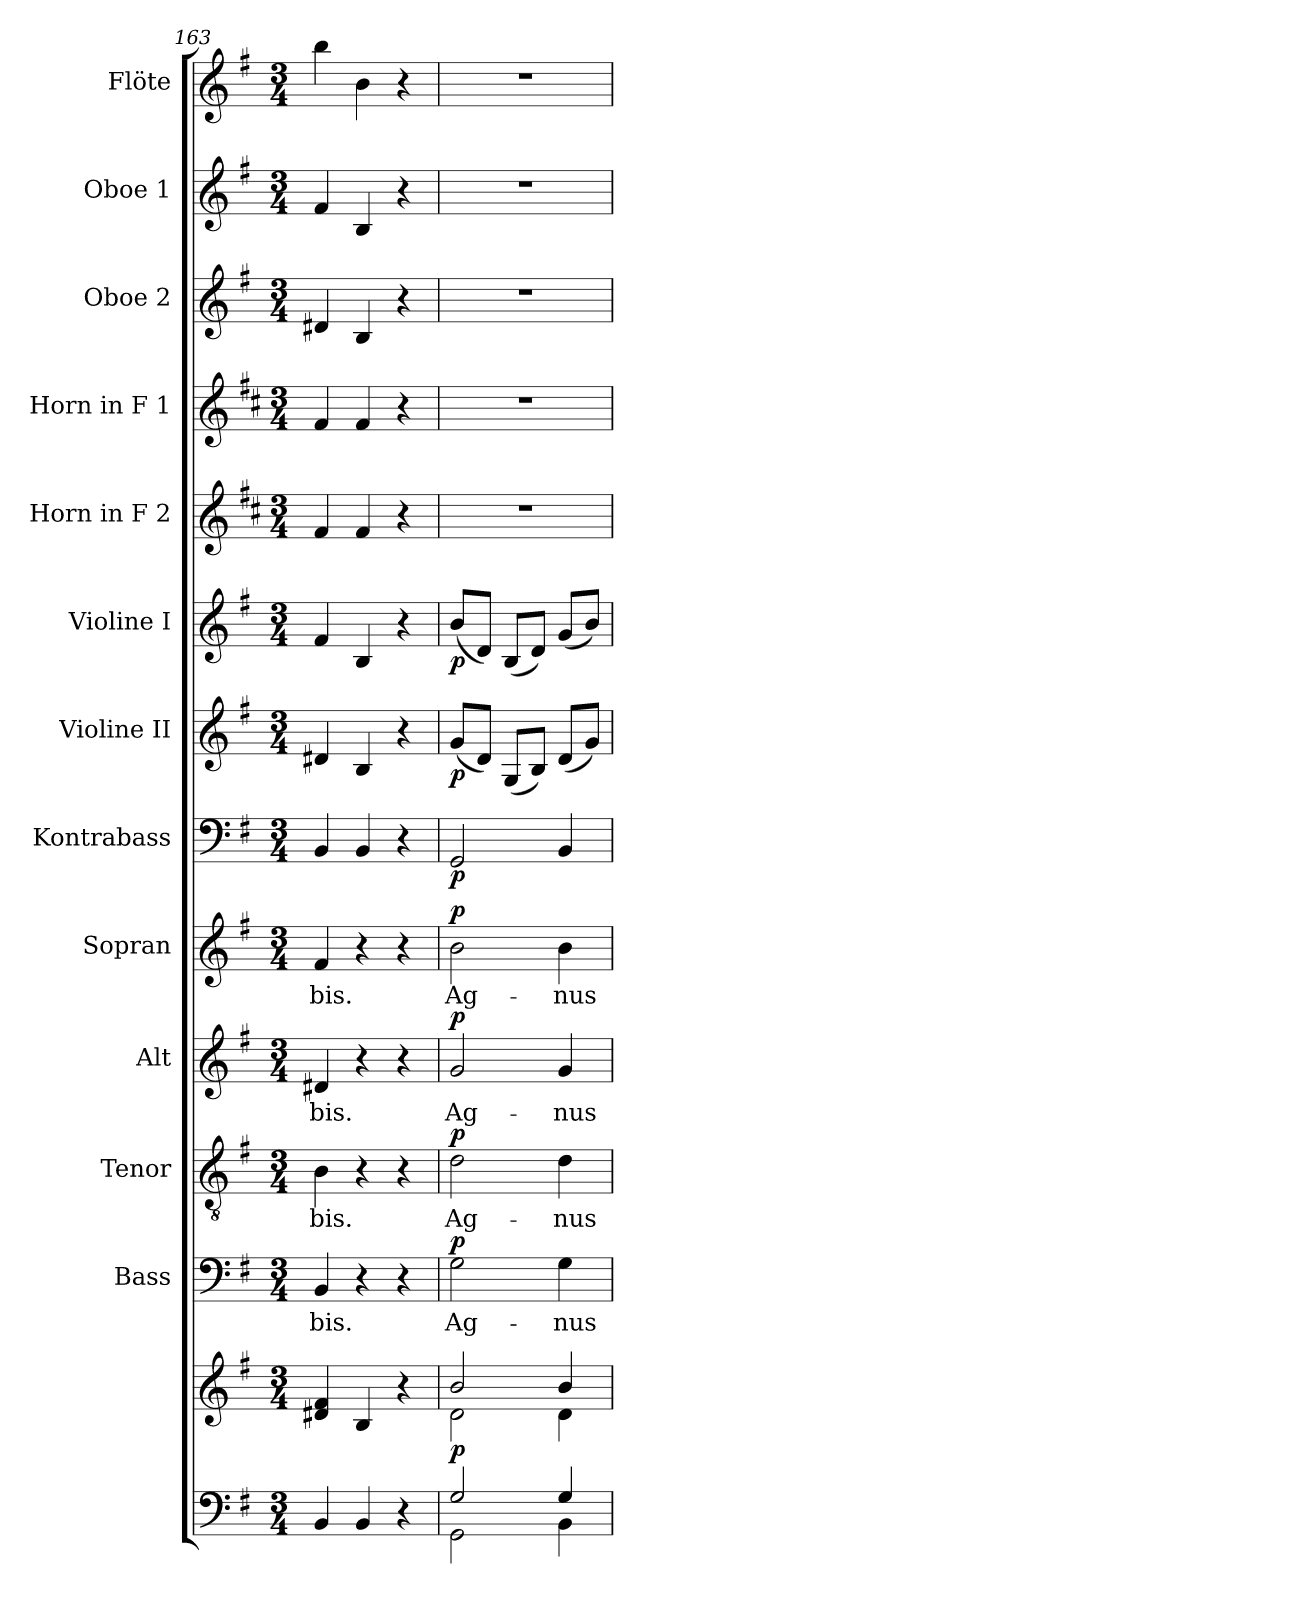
**kern	**kern	**dynam	**kern	**text	**dynam	**kern	**text	**dynam	**kern	**text	**dynam	**kern	**text	**dynam	**kern	**dynam	**kern	**dynam	**kern	**dynam	**kern	**kern	**kern	**kern	**kern
*part13	*part13	*part13	*part12	*part12	*part12	*part11	*part11	*part11	*part10	*part10	*part10	*part9	*part9	*part9	*part8	*part8	*part7	*part7	*part6	*part6	*part5	*part4	*part3	*part2	*part1
*staff14	*staff13	*staff13/14	*staff12	*staff12	*staff12	*staff11	*staff11	*staff11	*staff10	*staff10	*staff10	*staff9	*staff9	*staff9	*staff8	*staff8	*staff7	*staff7	*staff6	*staff6	*staff5	*staff4	*staff3	*staff2	*staff1
*	*	*	*I"Bass	*	*	*I"Tenor	*	*	*I"Alt	*	*	*I"Sopran	*	*	*I"Kontrabass	*	*I"Violine II	*	*I"Violine I	*	*I"Horn in F 2	*I"Horn in F 1	*I"Oboe 2	*I"Oboe 1	*I"Flöte
*	*	*	*I'B.	*	*	*I'T.	*	*	*I'A.	*	*	*I'S.	*	*	*I'Kb.	*	*I'Vl. II	*	*I'Vl. I	*	*	*	*I'Ob. 2	*I'Ob. 1	*I'Fl.
*clefF4	*clefG2	*	*clefF4	*	*	*clefGv2	*	*	*clefG2	*	*	*clefG2	*	*	*clefF4	*	*clefG2	*	*clefG2	*	*clefG2	*clefG2	*clefG2	*clefG2	*clefG2
*	*	*	*	*	*	*	*	*	*	*	*	*	*	*	*ITrd7c12	*	*	*	*	*	*ITrd4c7	*ITrd4c7	*	*	*
*k[f#]	*k[f#]	*	*k[f#]	*	*	*k[f#]	*	*	*k[f#]	*	*	*k[f#]	*	*	*k[f#]	*	*k[f#]	*	*k[f#]	*	*k[f#]	*k[f#]	*k[f#]	*k[f#]	*k[f#]
*G:	*G:	*	*G:	*	*	*G:	*	*	*G:	*	*	*G:	*	*	*G:	*	*G:	*	*G:	*	*G:	*G:	*G:	*G:	*G:
*M3/4	*M3/4	*	*M3/4	*	*	*M3/4	*	*	*M3/4	*	*	*M3/4	*	*	*M3/4	*	*M3/4	*	*M3/4	*	*M3/4	*M3/4	*M3/4	*M3/4	*M3/4
=163	=163	=163	=163	=163	=163	=163	=163	=163	=163	=163	=163	=163	=163	=163	=163	=163	=163	=163	=163	=163	=163	=163	=163	=163	=163
!	!	!	!	!LO:LY:b	!	!	!LO:LY:b	!	!	!LO:LY:b	!	!	!LO:LY:b	!	!	!	!	!	!	!	!	!	!	!	!
4BB/	4d#X/ 4f#/	.	4BB/	-bis.	.	4B\	-bis.	.	4d#X/	-bis.	.	4f#/	-bis.	.	4BBB/	.	4d#X/	.	4f#/	.	4B/	4B/	4d#X/	4f#/	4bb\
4BB/	4B/	.	4r	.	.	4r	.	.	4r	.	.	4r	.	.	4BBB/	.	4B/	.	4B/	.	4B/	4B/	4B/	4B/	4b\
4r	4r	.	4r	.	.	4r	.	.	4r	.	.	4r	.	.	4r	.	4r	.	4r	.	4r	4r	4r	4r	4r
!!LO:PB:g=z
=164	=164	=164	=164	=164	=164	=164	=164	=164	=164	=164	=164	=164	=164	=164	=164	=164	=164	=164	=164	=164	=164	=164	=164	=164	=164
*^	*^	*	*	*	*	*	*	*	*	*	*	*	*	*	*	*	*	*	*	*	*	*	*	*	*
!	!	!	!	!LO:DY:b	!	!LO:LY:b	!LO:DY:a	!	!LO:LY:b	!LO:DY:a	!	!LO:LY:b	!LO:DY:a	!	!LO:LY:b	!LO:DY:a	!	!LO:DY:b	!	!LO:DY:b	!	!LO:DY:b	!	!	!	!	!
2G/	2GG\	2b/	2d\	p	2G\	Ag-	p	2d\	Ag-	p	2g/	Ag-	p	2b\	Ag-	p	2GGG/	p	(<8g/L	p	(<8b/L	p	2.r	2.r	2.r	2.r	2.r
.	.	.	.	.	.	.	.	.	.	.	.	.	.	.	.	.	.	.	8d/J)	.	8d/J)	.	.	.	.	.	.
.	.	.	.	.	.	.	.	.	.	.	.	.	.	.	.	.	.	.	(<8G/L	.	(<8B/L	.	.	.	.	.	.
.	.	.	.	.	.	.	.	.	.	.	.	.	.	.	.	.	.	.	8B/J)	.	8d/J)	.	.	.	.	.	.
!	!	!	!	!	!	!LO:LY:b	!	!	!LO:LY:b	!	!	!LO:LY:b	!	!	!LO:LY:b	!	!	!	!	!	!	!	!	!	!	!	!
4G/	4BB\	4b/	4d\	.	4G\	-nus	.	4d\	-nus	.	4g/	-nus	.	4b\	-nus	.	4BBB/	.	(<8d/L	.	(<8g/L	.	.	.	.	.	.
.	.	.	.	.	.	.	.	.	.	.	.	.	.	.	.	.	.	.	8g/J)	.	8b/J)	.	.	.	.	.	.
*v	*v	*	*	*	*	*	*	*	*	*	*	*	*	*	*	*	*	*	*	*	*	*	*	*	*	*	*
*	*v	*v	*	*	*	*	*	*	*	*	*	*	*	*	*	*	*	*	*	*	*	*	*	*	*	*
=	=	=	=	=	=	=	=	=	=	=	=	=	=	=	=	=	=	=	=	=	=	=	=	=	=
*-	*-	*-	*-	*-	*-	*-	*-	*-	*-	*-	*-	*-	*-	*-	*-	*-	*-	*-	*-	*-	*-	*-	*-	*-	*-
